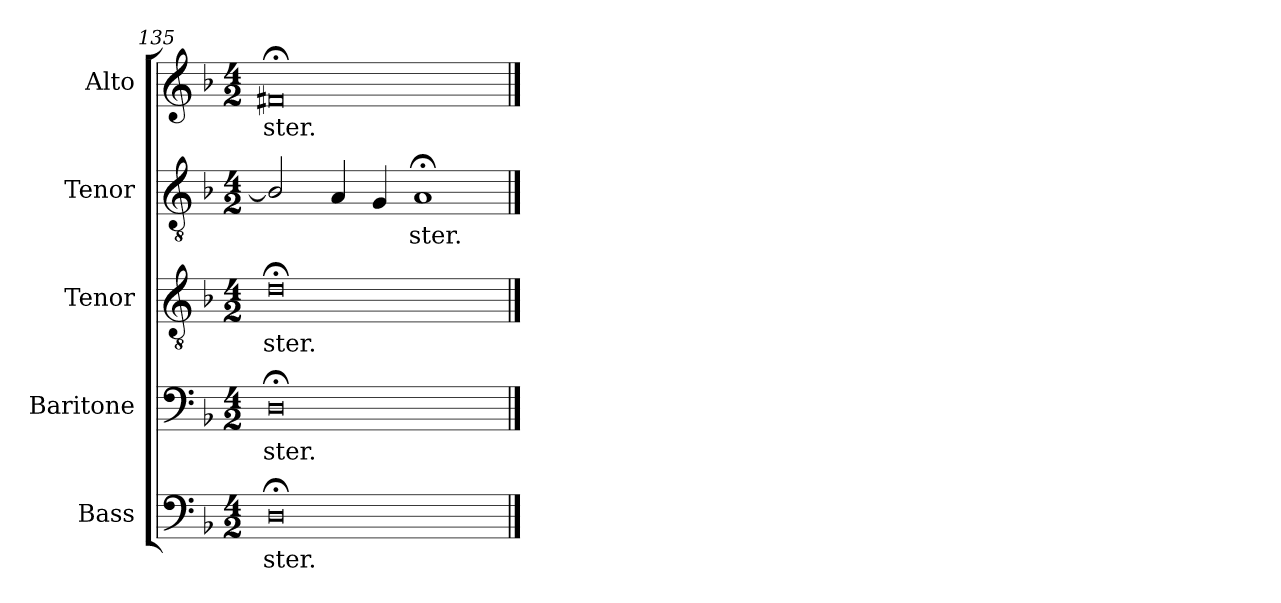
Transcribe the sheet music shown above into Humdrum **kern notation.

**kern	**text	**kern	**text	**kern	**text	**kern	**text	**kern	**text
*part5	*part5	*part4	*part4	*part3	*part3	*part2	*part2	*part1	*part1
*staff5	*staff5	*staff4	*staff4	*staff3	*staff3	*staff2	*staff2	*staff1	*staff1
*I"Bass	*	*I"Baritone	*	*I"Tenor	*	*I"Tenor	*	*I"Alto	*
*I'B.	*	*I'Bar.	*	*I'T.	*	*I'T.	*	*I'A.	*
*clefF4	*	*clefF4	*	*clefGv2	*	*clefGv2	*	*clefG2	*
*	*	*	*	*ITrd7c12	*	*ITrd7c12	*	*	*
*k[b-]	*	*k[b-]	*	*k[b-]	*	*k[b-]	*	*k[b-]	*
*F:	*	*F:	*	*F:	*	*F:	*	*F:	*
*M4/2	*	*M4/2	*	*M4/2	*	*M4/2	*	*M4/2	*
=135	=135	=135	=135	=135	=135	=135	=135	=135	=135
!	!LO:LY:b:color=#000000	!	!	!	!	!	!	!	!
!	!	!	!LO:LY:b:color=#000000	!	!	!	!	!	!
!	!	!	!	!	!LO:LY:b:color=#000000	!	!	!	!
!	!	!	!	!	!	!	!	!	!LO:LY:b:color=#000000
0D;i	-ster.	0D;i	-ster.	0D;i	-ster.	2BB-i/]	.	0f#X;i	-ster.
.	.	.	.	.	.	4AAi/	.	.	.
.	.	.	.	.	.	4GGi/	.	.	.
!	!	!	!	!	!	!	!LO:LY:b:color=#000000	!	!
.	.	.	.	.	.	1AA;i	-ster.	.	.
==	==	==	==	==	==	==	==	==	==
*-	*-	*-	*-	*-	*-	*-	*-	*-	*-
